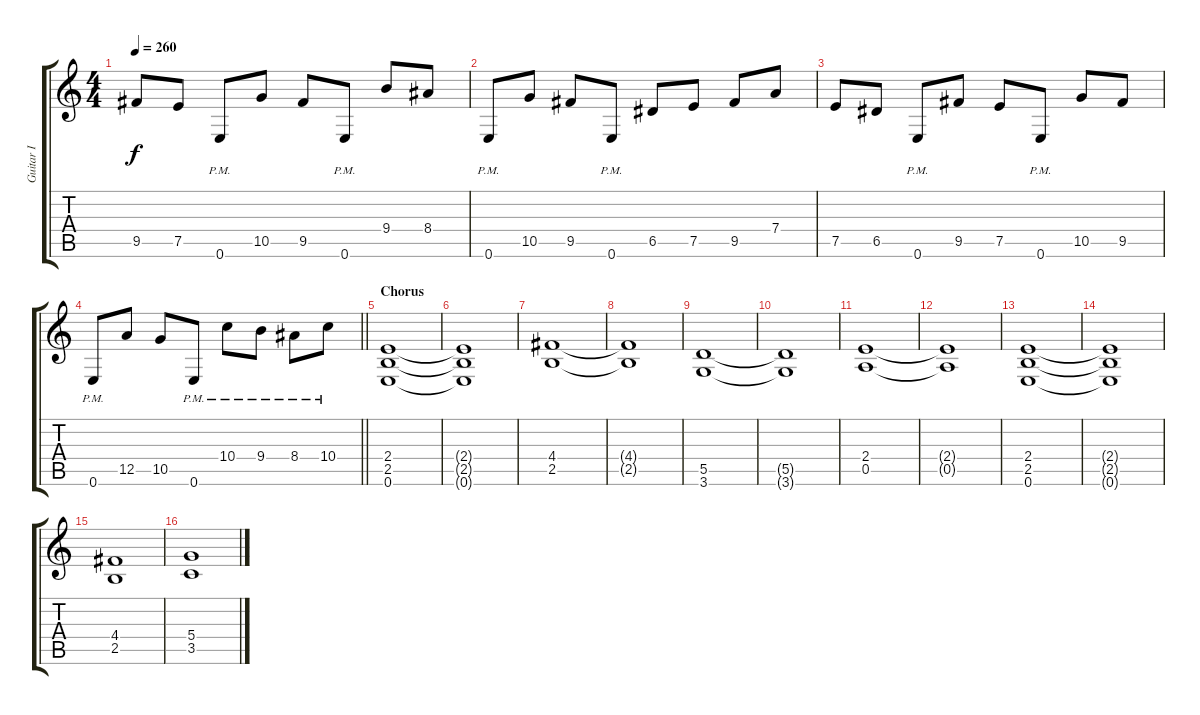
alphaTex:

\track ("Guitar I" "Guitar I") {instrument distortionguitar}
\staff {score tabs}
\tuning (E4 B3 G3 D3 A2 E2) {hide}
\ts (4 4)
\tempo 260
\clef g2
\ks c
9.5.8{dy f} 7.5.8 0.6{pm}.8 10.5.8 9.5.8 0.6{pm}.8 9.4.8 8.4.8 |
0.6{pm}.8 10.5.8 9.5.8 0.6{pm}.8 6.5.8 7.5.8 9.5.8 7.4.8 |
7.5.8 6.5.8 0.6{pm}.8 9.5.8 7.5.8 0.6{pm}.8 10.5.8 9.5.8 |
\barLineRight lightlight
0.6{pm}.8 12.5.8 10.5.8 0.6{pm}.8 10.4{pm}.8 9.4{pm}.8 8.4{pm}.8 10.4{pm}.8 |
\section ("" "Chorus")
(2.4 2.5 0.6).1 |
(2.4{t} 2.5{t} 0.6{t}).1 |
(4.4 2.5).1 |
(4.4{t} 2.5{t}).1 |
(5.5 3.6).1 |
(5.5{t} 3.6{t}).1 |
(2.4 0.5).1 |
(2.4{t} 0.5{t}).1 |
(2.4 2.5 0.6).1 |
(2.4{t} 2.5{t} 0.6{t}).1 |
(4.4 2.5).1 |
(5.4 3.5).1
